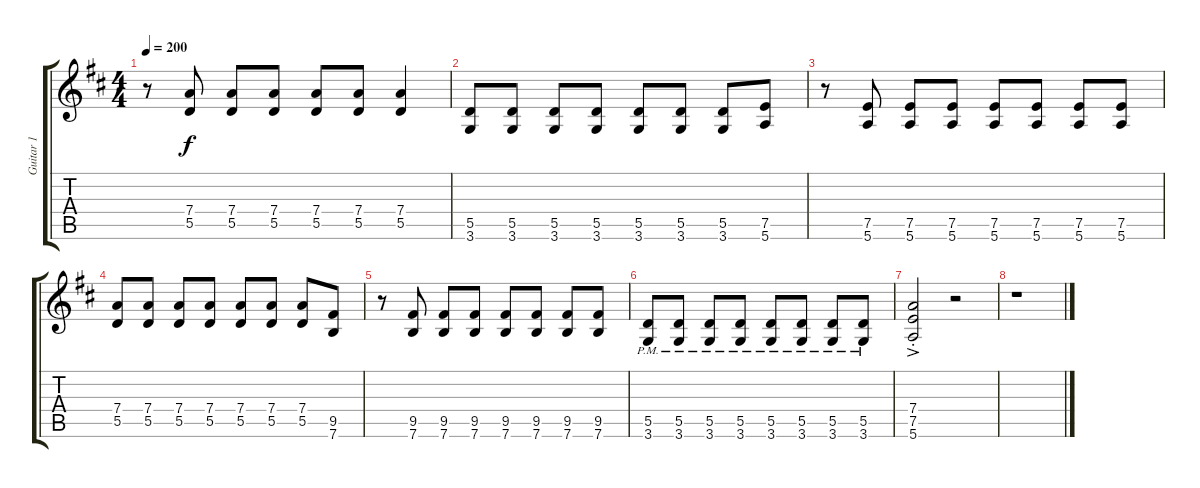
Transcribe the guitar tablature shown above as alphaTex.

\track ("Guitar 1" "Guitar 1") {instrument distortionguitar}
\staff {score tabs}
\tuning (E4 B3 G3 D3 A2 E2) {hide}
\ts (4 4)
\tempo 200
\clef g2
\ks d
r.8{dy f} (7.4 5.5).8 (7.4 5.5).8 (7.4 5.5).8 (7.4 5.5).8 (7.4 5.5).8 (7.4 5.5).4 |
(5.5 3.6).8 (5.5 3.6).8 (5.5 3.6).8 (5.5 3.6).8 (5.5 3.6).8 (5.5 3.6).8 (5.5 3.6).8 (7.5 5.6).8 |
r.8 (7.5 5.6).8 (7.5 5.6).8 (7.5 5.6).8 (7.5 5.6).8 (7.5 5.6).8 (7.5 5.6).8 (7.5 5.6).8 |
(7.4 5.5).8 (7.4 5.5).8 (7.4 5.5).8 (7.4 5.5).8 (7.4 5.5).8 (7.4 5.5).8 (7.4 5.5).8 (9.5 7.6).8 |
r.8 (9.5 7.6).8 (9.5 7.6).8 (9.5 7.6).8 (9.5 7.6).8 (9.5 7.6).8 (9.5 7.6).8 (9.5 7.6).8 |
(5.5{pm} 3.6{pm}).8 (5.5{pm} 3.6{pm}).8 (5.5{pm} 3.6{pm}).8 (5.5{pm} 3.6{pm}).8 (5.5{pm} 3.6{pm}).8 (5.5{pm} 3.6{pm}).8 (5.5{pm} 3.6{pm}).8 (5.5{pm} 3.6{pm}).8 |
(7.4{ac st} 7.5{ac st} 5.6{ac st}).2 r.2 |
r.1
